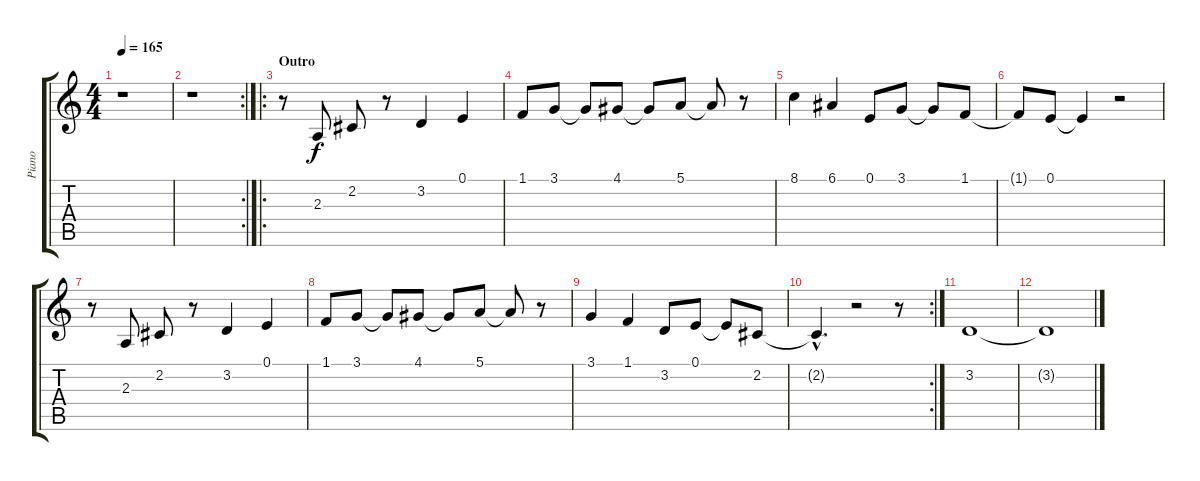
\track ("Piano" "Piano") {instrument acousticgrandpiano}
\staff {score tabs}
\tuning (E4 B3 G3 D3 A2 E2) {hide}
\ts (4 4)
\tempo 165
\clef g2
\ks c
r.1{dy f} |
\rc 2
r.1 |
\ro
\section ("" "Outro")
r.8 2.3.8 2.2.8 r.8 3.2.4 0.1.4 |
1.1.8 3.1.8 3.1{t}.8 4.1.8 4.1{t}.8 5.1.8 5.1{t}.8 r.8 |
8.1.4 6.1.4 0.1.8 3.1.8 3.1{t}.8 1.1.8 |
1.1{t}.8 0.1.8 0.1{t}.4 r.2 |
r.8 2.3.8 2.2.8 r.8 3.2.4 0.1.4 |
1.1.8 3.1.8 3.1{t}.8 4.1.8 4.1{t}.8 5.1.8 5.1{t}.8 r.8 |
3.1.4 1.1.4 3.2.8 0.1.8 0.1{t}.8 2.2.8 |
\rc 2
2.2{hac t}.4{d} r.2 r.8 |
3.2.1 |
3.2{t}.1
